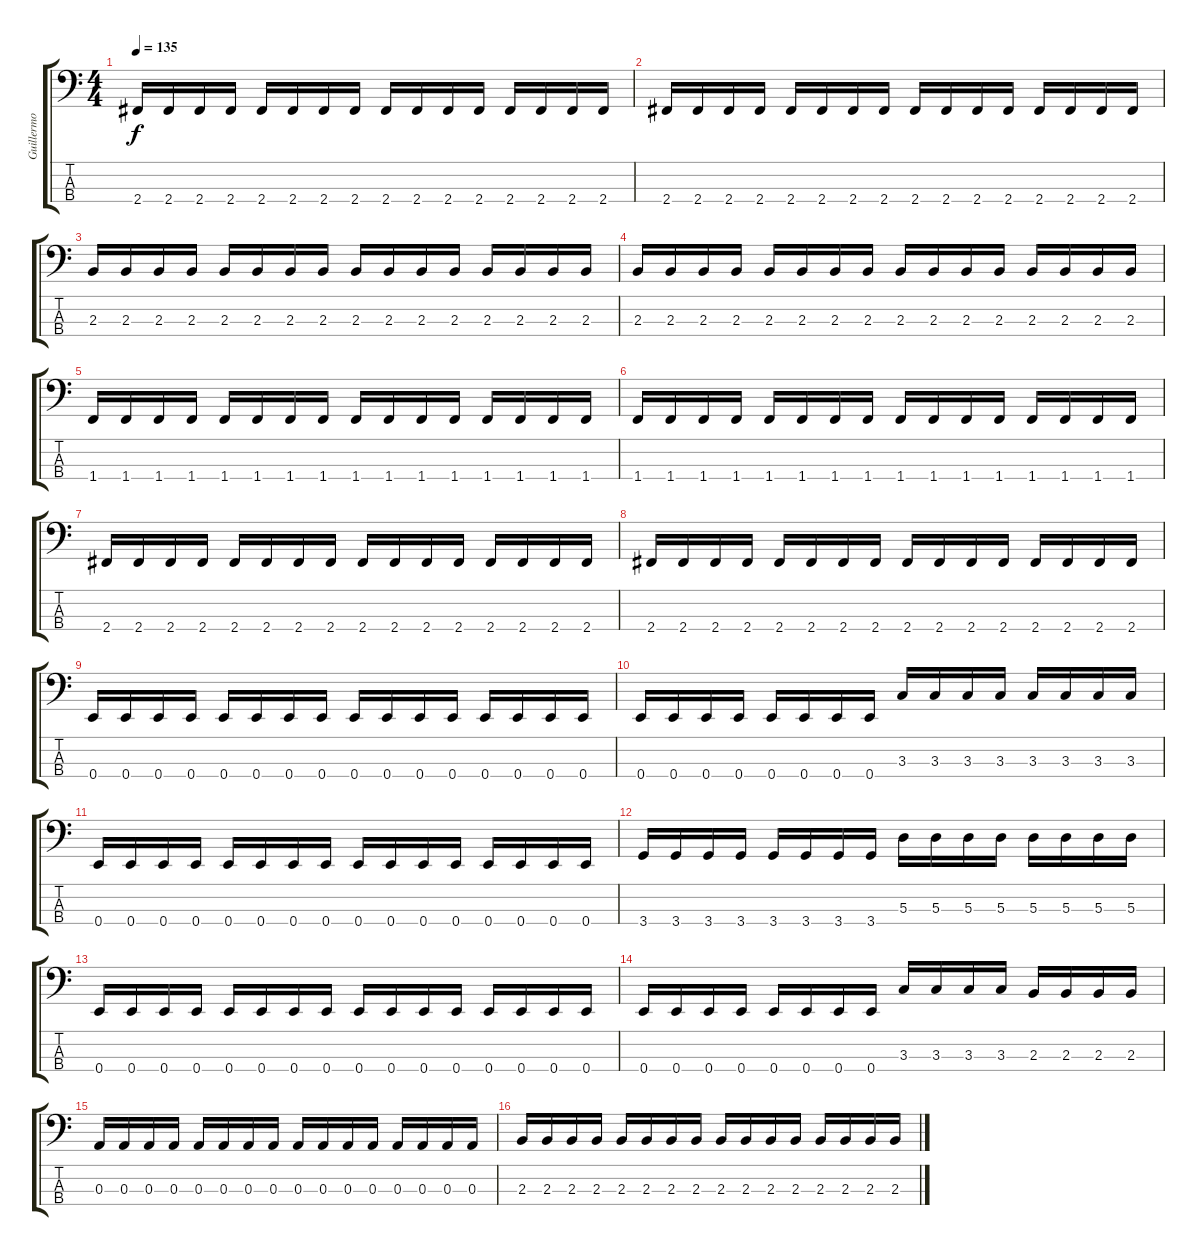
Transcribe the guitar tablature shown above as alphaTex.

\track ("Guillermo Sánchez" "Guillermo ") {instrument electricbasspick}
\staff {score tabs}
\tuning (G2 D2 A1 E1) {hide}
\ts (4 4)
\tempo 135
\clef f4
\ks c
2.4.16{dy f} 2.4.16 2.4.16 2.4.16 2.4.16 2.4.16 2.4.16 2.4.16 2.4.16 2.4.16 2.4.16 2.4.16 2.4.16 2.4.16 2.4.16 2.4.16 |
2.4.16 2.4.16 2.4.16 2.4.16 2.4.16 2.4.16 2.4.16 2.4.16 2.4.16 2.4.16 2.4.16 2.4.16 2.4.16 2.4.16 2.4.16 2.4.16 |
2.3.16 2.3.16 2.3.16 2.3.16 2.3.16 2.3.16 2.3.16 2.3.16 2.3.16 2.3.16 2.3.16 2.3.16 2.3.16 2.3.16 2.3.16 2.3.16 |
2.3.16 2.3.16 2.3.16 2.3.16 2.3.16 2.3.16 2.3.16 2.3.16 2.3.16 2.3.16 2.3.16 2.3.16 2.3.16 2.3.16 2.3.16 2.3.16 |
1.4.16 1.4.16 1.4.16 1.4.16 1.4.16 1.4.16 1.4.16 1.4.16 1.4.16 1.4.16 1.4.16 1.4.16 1.4.16 1.4.16 1.4.16 1.4.16 |
1.4.16 1.4.16 1.4.16 1.4.16 1.4.16 1.4.16 1.4.16 1.4.16 1.4.16 1.4.16 1.4.16 1.4.16 1.4.16 1.4.16 1.4.16 1.4.16 |
2.4.16 2.4.16 2.4.16 2.4.16 2.4.16 2.4.16 2.4.16 2.4.16 2.4.16 2.4.16 2.4.16 2.4.16 2.4.16 2.4.16 2.4.16 2.4.16 |
2.4.16 2.4.16 2.4.16 2.4.16 2.4.16 2.4.16 2.4.16 2.4.16 2.4.16 2.4.16 2.4.16 2.4.16 2.4.16 2.4.16 2.4.16 2.4.16 |
0.4.16 0.4.16 0.4.16 0.4.16 0.4.16 0.4.16 0.4.16 0.4.16 0.4.16 0.4.16 0.4.16 0.4.16 0.4.16 0.4.16 0.4.16 0.4.16 |
0.4.16 0.4.16 0.4.16 0.4.16 0.4.16 0.4.16 0.4.16 0.4.16 3.3.16 3.3.16 3.3.16 3.3.16 3.3.16 3.3.16 3.3.16 3.3.16 |
0.4.16 0.4.16 0.4.16 0.4.16 0.4.16 0.4.16 0.4.16 0.4.16 0.4.16 0.4.16 0.4.16 0.4.16 0.4.16 0.4.16 0.4.16 0.4.16 |
3.4.16 3.4.16 3.4.16 3.4.16 3.4.16 3.4.16 3.4.16 3.4.16 5.3.16 5.3.16 5.3.16 5.3.16 5.3.16 5.3.16 5.3.16 5.3.16 |
0.4.16 0.4.16 0.4.16 0.4.16 0.4.16 0.4.16 0.4.16 0.4.16 0.4.16 0.4.16 0.4.16 0.4.16 0.4.16 0.4.16 0.4.16 0.4.16 |
0.4.16 0.4.16 0.4.16 0.4.16 0.4.16 0.4.16 0.4.16 0.4.16 3.3.16 3.3.16 3.3.16 3.3.16 2.3.16 2.3.16 2.3.16 2.3.16 |
0.3.16 0.3.16 0.3.16 0.3.16 0.3.16 0.3.16 0.3.16 0.3.16 0.3.16 0.3.16 0.3.16 0.3.16 0.3.16 0.3.16 0.3.16 0.3.16 |
2.3.16 2.3.16 2.3.16 2.3.16 2.3.16 2.3.16 2.3.16 2.3.16 2.3.16 2.3.16 2.3.16 2.3.16 2.3.16 2.3.16 2.3.16 2.3.16
